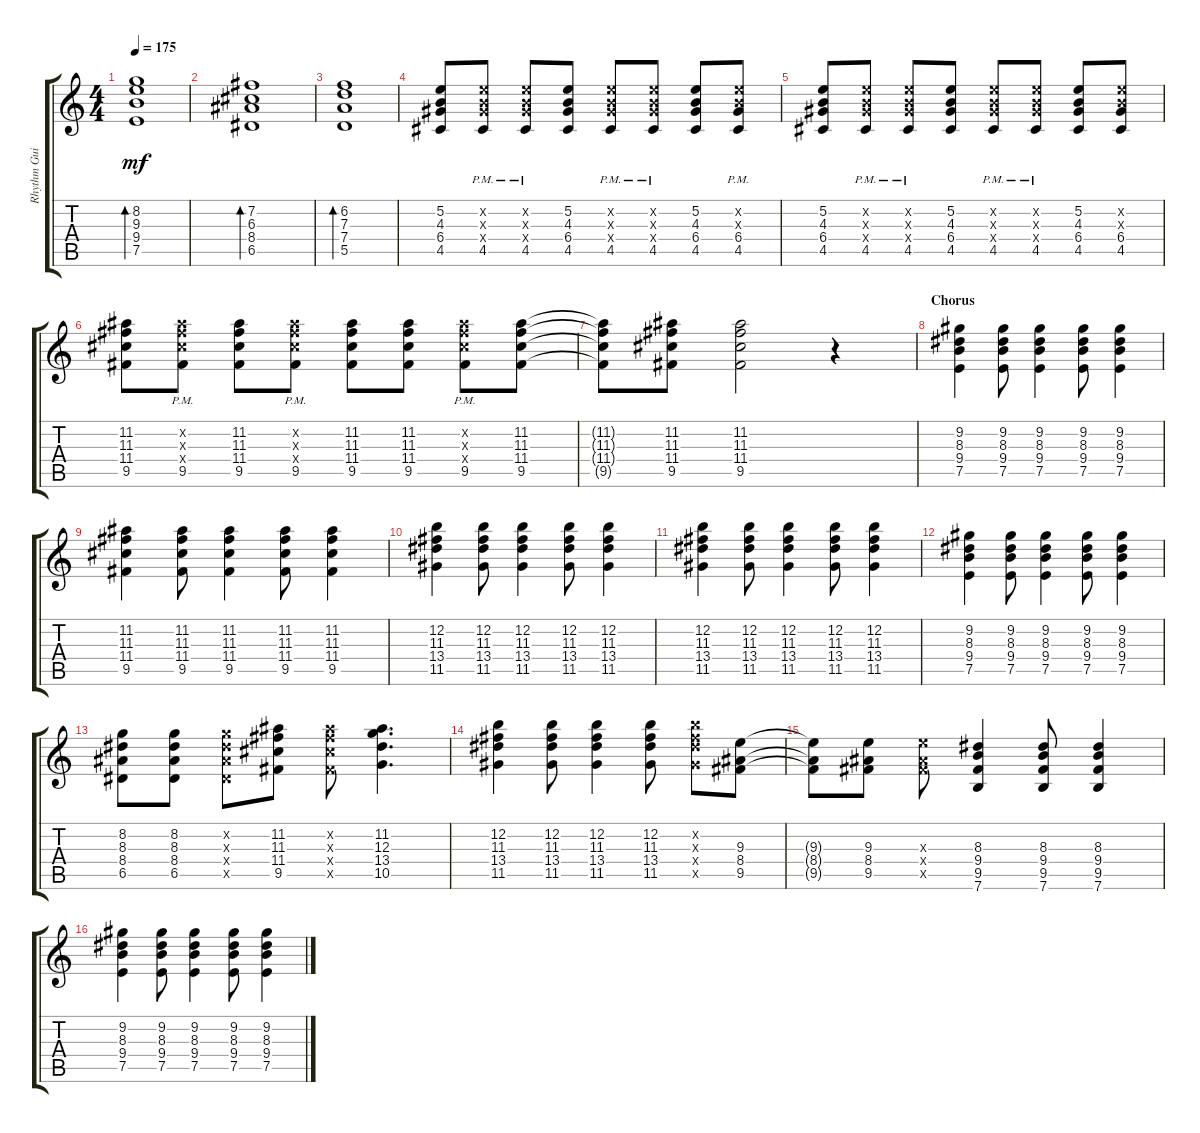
\track ("Rhythm Guitar" "Rhythm Gui") {instrument electricguitarclean}
\staff {score tabs}
\tuning (E4 B3 G3 D3 A2 E2) {hide}
\ts (4 4)
\tempo 175
\clef g2
\ks c
(8.2 9.3 9.4 7.5).1{bd 60 dy mf} |
(7.2 6.3 8.4 6.5).1{bd 60} |
(6.2 7.3 7.4 5.5).1{bd 60} |
(5.2 4.3 6.4 4.5).8 (5.2{x} 4.3{x} 6.4{x} 4.5{pm}).8 (5.2{x} 4.3{x} 6.4{x} 4.5{pm}).8 (5.2 4.3 6.4 4.5).8 (5.2{x} 4.3{x} 6.4{x} 4.5{pm}).8 (5.2{x} 4.3{x} 6.4{x} 4.5{pm}).8 (5.2 4.3 6.4 4.5).8 (5.2{x} 4.3{x} 6.4 4.5{pm}).8 |
(5.2 4.3 6.4 4.5).8 (5.2{x} 4.3{x} 6.4{x} 4.5{pm}).8 (5.2{x} 4.3{x} 6.4{x} 4.5{pm}).8 (5.2 4.3 6.4 4.5).8 (5.2{x} 4.3{x} 6.4{x} 4.5{pm}).8 (5.2{x} 4.3{x} 6.4{x} 4.5{pm}).8 (5.2 4.3 6.4 4.5).8 (5.2{x} 4.3{x} 6.4 4.5).8 |
(11.2 11.3 11.4 9.5).8 (11.2{x} 11.3{x} 11.4{x} 9.5{pm}).8 (11.2 11.3 11.4 9.5).8 (11.2{x} 11.3{x} 11.4{x} 9.5{pm}).8 (11.2 11.3 11.4 9.5).8 (11.2 11.3 11.4 9.5).8 (11.2{x} 11.3{x} 11.4{x} 9.5{pm}).8 (11.2 11.3 11.4 9.5).8 |
(11.2{t} 11.3{t} 11.4{t} 9.5{t}).8 (11.2 11.3 11.4 9.5).8 (11.2 11.3 11.4 9.5).2 r.4 |
\section ("" "Chorus")
(9.2 8.3 9.4 7.5).4 (9.2 8.3 9.4 7.5).8 (9.2 8.3 9.4 7.5).4 (9.2 8.3 9.4 7.5).8 (9.2 8.3 9.4 7.5).4 |
(11.2 11.3 11.4 9.5).4 (11.2 11.3 11.4 9.5).8 (11.2 11.3 11.4 9.5).4 (11.2 11.3 11.4 9.5).8 (11.2 11.3 11.4 9.5).4 |
(12.2 11.3 13.4 11.5).4 (12.2 11.3 13.4 11.5).8 (12.2 11.3 13.4 11.5).4 (12.2 11.3 13.4 11.5).8 (12.2 11.3 13.4 11.5).4 |
(12.2 11.3 13.4 11.5).4 (12.2 11.3 13.4 11.5).8 (12.2 11.3 13.4 11.5).4 (12.2 11.3 13.4 11.5).8 (12.2 11.3 13.4 11.5).4 |
(9.2 8.3 9.4 7.5).4 (9.2 8.3 9.4 7.5).8 (9.2 8.3 9.4 7.5).4 (9.2 8.3 9.4 7.5).8 (9.2 8.3 9.4 7.5).4 |
(8.2 8.3 8.4 6.5).8 (8.2 8.3 8.4 6.5).8 (8.2{x} 8.3{x} 8.4{x} 6.5{x}).8 (11.2 11.3 11.4 9.5).8 (11.2{x} 11.3{x} 11.4{x} 9.5{x}).8 (11.2 12.3 13.4 10.5).4{d} |
(12.2 11.3 13.4 11.5).4 (12.2 11.3 13.4 11.5).8 (12.2 11.3 13.4 11.5).4 (12.2 11.3 13.4 11.5).8 (12.2{x} 11.3{x} 13.4{x} 11.5{x}).8 (9.3 8.4 9.5).8 |
(9.3{t} 8.4{t} 9.5{t}).8 (9.3 8.4 9.5).8 (9.3{x} 8.4{x} 9.5{x}).8 (8.3 9.4 9.5 7.6).4 (8.3 9.4 9.5 7.6).8 (8.3 9.4 9.5 7.6).4 |
(9.2 8.3 9.4 7.5).4 (9.2 8.3 9.4 7.5).8 (9.2 8.3 9.4 7.5).4 (9.2 8.3 9.4 7.5).8 (9.2 8.3 9.4 7.5).4
